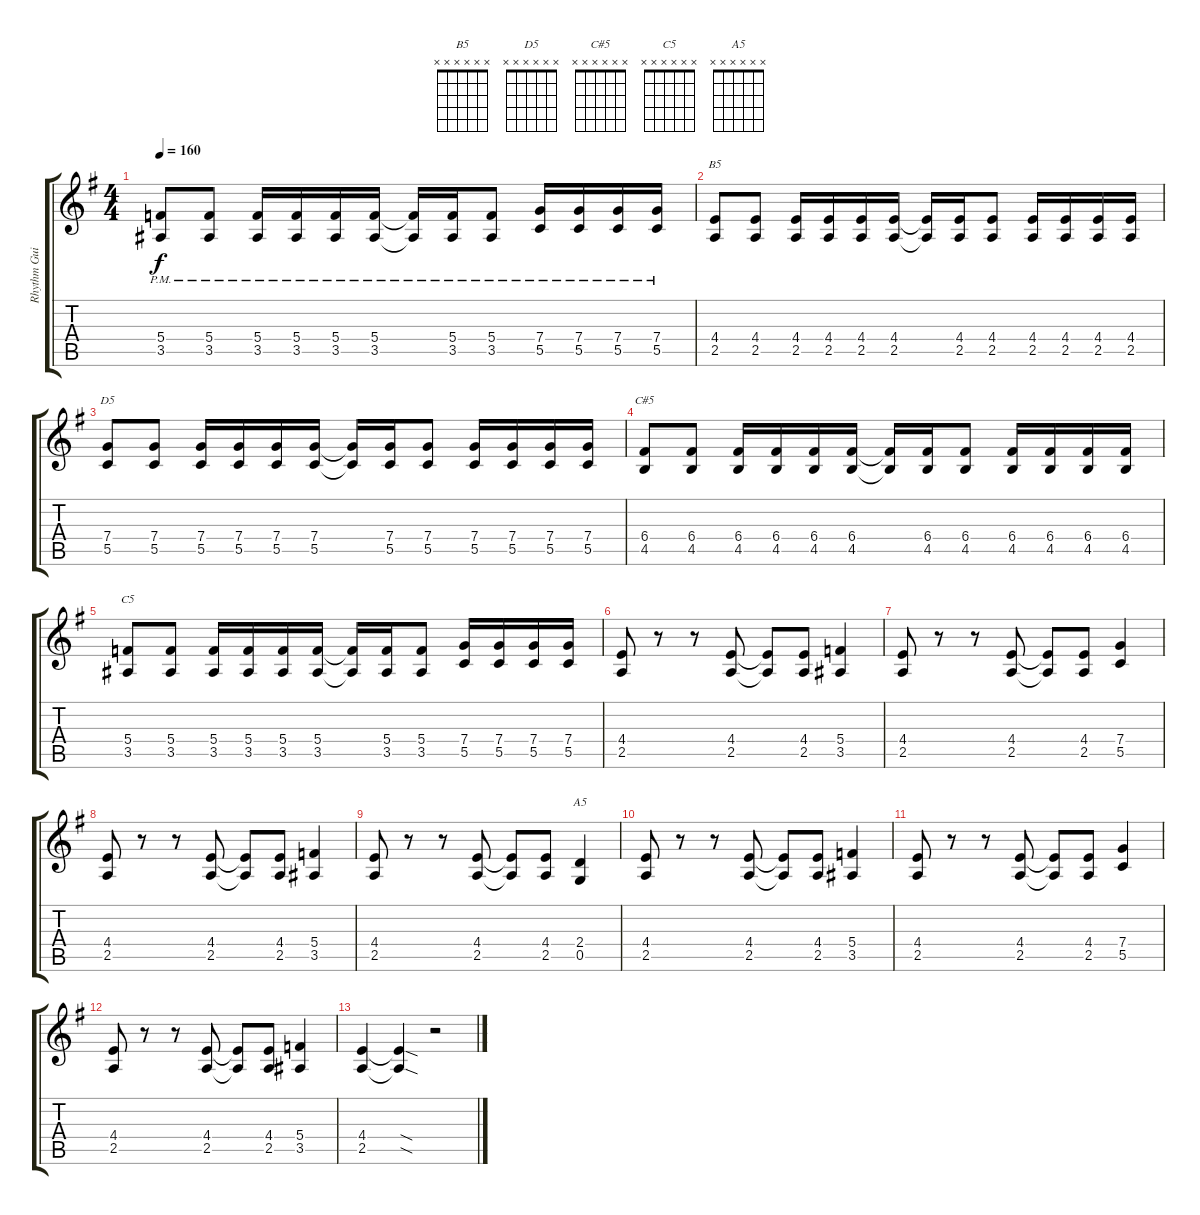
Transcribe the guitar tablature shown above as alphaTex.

\track ("Rhythm Guitar 1" "Rhythm Gui") {instrument distortionguitar}
\staff {score tabs}
\tuning (D4 A3 F3 C3 G2 D2) {hide}
\chord ("B5" x x x x x x)
\chord ("D5" x x x x x x)
\chord ("C#5" x x x x x x)
\chord ("C5" x x x x x x)
\chord ("A5" x x x x x x)
\ts (4 4)
\tempo 160
\clef g2
\ks eminor
(5.4{pm} 3.5{pm}).8{dy f} (5.4{pm} 3.5{pm}).8 (5.4{pm} 3.5{pm}).16 (5.4{pm} 3.5{pm}).16 (5.4{pm} 3.5{pm}).16 (5.4{pm} 3.5{pm}).16 (5.4{pm t} 3.5{pm t}).16 (5.4{pm} 3.5{pm}).16 (5.4{pm} 3.5{pm}).8 (7.4{pm} 5.5{pm}).16 (7.4{pm} 5.5{pm}).16 (7.4{pm} 5.5{pm}).16 (7.4{pm} 5.5{pm}).16 |
(4.4 2.5).8{ch "B5"} (4.4 2.5).8 (4.4 2.5).16 (4.4 2.5).16 (4.4 2.5).16 (4.4 2.5).16 (4.4{t} 2.5{t}).16 (4.4 2.5).16 (4.4 2.5).8 (4.4 2.5).16 (4.4 2.5).16 (4.4 2.5).16 (4.4 2.5).16 |
(7.4 5.5).8{ch "D5"} (7.4 5.5).8 (7.4 5.5).16 (7.4 5.5).16 (7.4 5.5).16 (7.4 5.5).16 (7.4{t} 5.5{t}).16 (7.4 5.5).16 (7.4 5.5).8 (7.4 5.5).16 (7.4 5.5).16 (7.4 5.5).16 (7.4 5.5).16 |
(6.4 4.5).8{ch "C#5"} (6.4 4.5).8 (6.4 4.5).16 (6.4 4.5).16 (6.4 4.5).16 (6.4 4.5).16 (6.4{t} 4.5{t}).16 (6.4 4.5).16 (6.4 4.5).8 (6.4 4.5).16 (6.4 4.5).16 (6.4 4.5).16 (6.4 4.5).16 |
(5.4 3.5).8{ch "C5"} (5.4 3.5).8 (5.4 3.5).16 (5.4 3.5).16 (5.4 3.5).16 (5.4 3.5).16 (5.4{t} 3.5{t}).16 (5.4 3.5).16 (5.4 3.5).8 (7.4 5.5).16 (7.4 5.5).16 (7.4 5.5).16 (7.4 5.5).16 |
(4.4 2.5).8 r.8 r.8 (4.4 2.5).8 (4.4{t} 2.5{t}).8 (4.4 2.5).8 (5.4 3.5).4 |
(4.4 2.5).8 r.8 r.8 (4.4 2.5).8 (4.4{t} 2.5{t}).8 (4.4 2.5).8 (7.4 5.5).4 |
(4.4 2.5).8 r.8 r.8 (4.4 2.5).8 (4.4{t} 2.5{t}).8 (4.4 2.5).8 (5.4 3.5).4 |
(4.4 2.5).8 r.8 r.8 (4.4 2.5).8 (4.4{t} 2.5{t}).8 (4.4 2.5).8 (2.4 0.5).4{ch "A5"} |
(4.4 2.5).8 r.8 r.8 (4.4 2.5).8 (4.4{t} 2.5{t}).8 (4.4 2.5).8 (5.4 3.5).4 |
(4.4 2.5).8 r.8 r.8 (4.4 2.5).8 (4.4{t} 2.5{t}).8 (4.4 2.5).8 (7.4 5.5).4 |
(4.4 2.5).8 r.8 r.8 (4.4 2.5).8 (4.4{t} 2.5{t}).8 (4.4 2.5).8 (5.4 3.5).4 |
(4.4 2.5).4 (4.4{sod t} 2.5{sod t}).4 r.2
